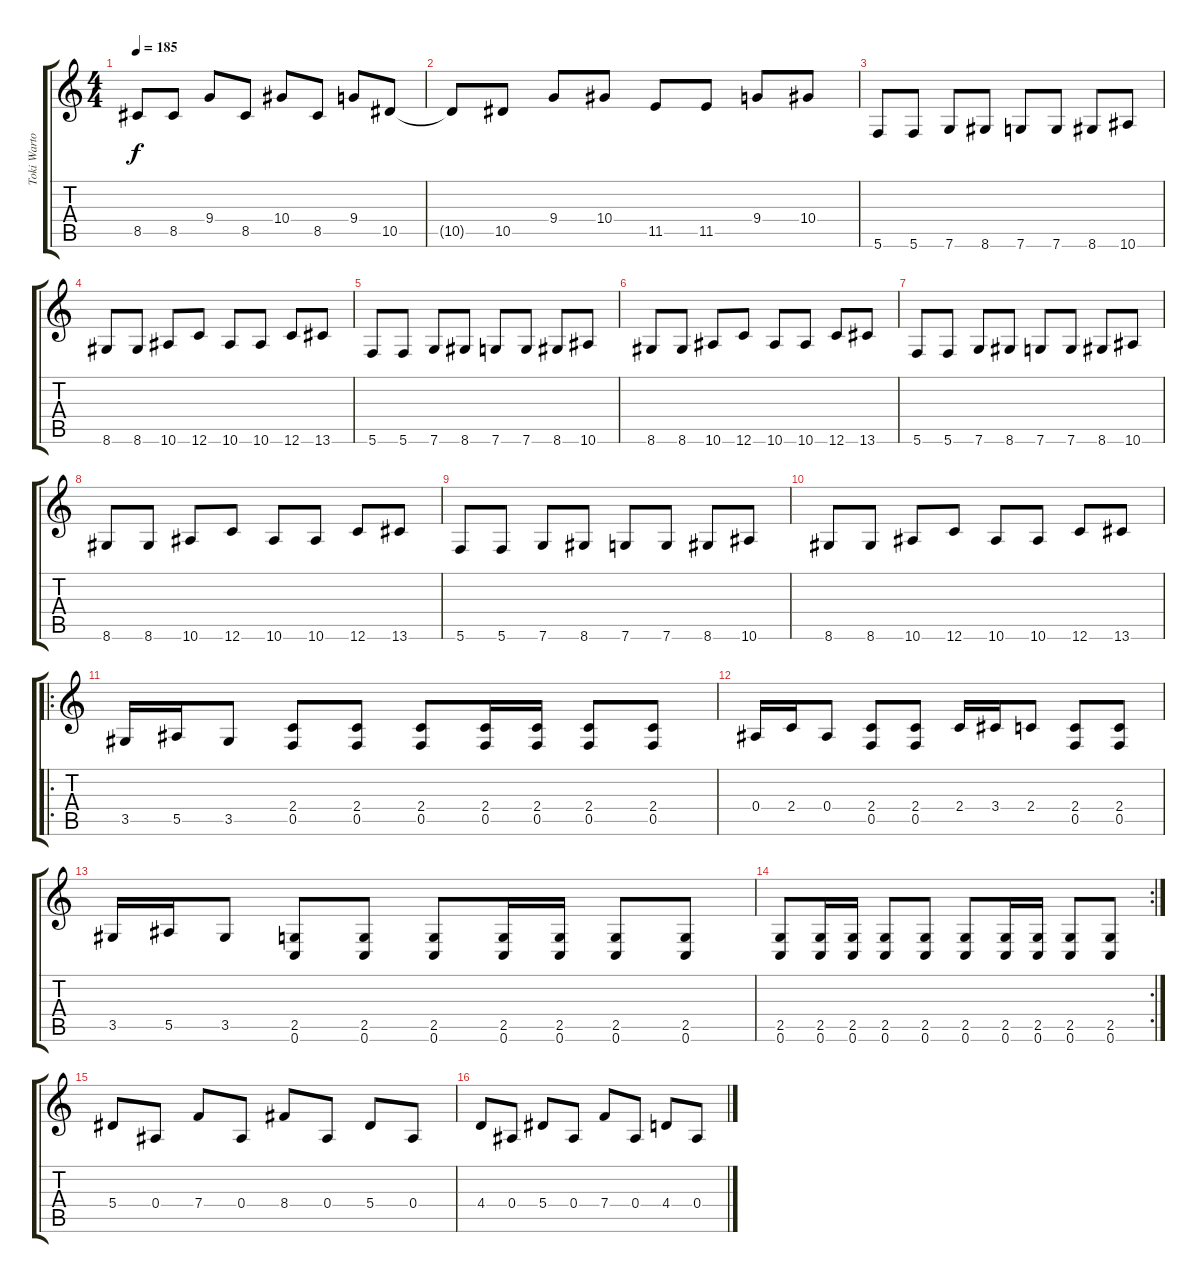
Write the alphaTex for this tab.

\track ("Toki Wartooth" "Toki Warto") {instrument distortionguitar}
\staff {score tabs}
\tuning (C4 G3 Eb3 Bb2 F2 C2) {hide}
\ts (4 4)
\tempo 185
\clef g2
\ks c
8.5.8{dy f} 8.5.8 9.4.8 8.5.8 10.4.8 8.5.8 9.4.8 10.5.8 |
10.5{t}.8 10.5.8 9.4.8 10.4.8 11.5.8 11.5.8 9.4.8 10.4.8 |
5.6.8 5.6.8 7.6.8 8.6.8 7.6.8 7.6.8 8.6.8 10.6.8 |
8.6.8 8.6.8 10.6.8 12.6.8 10.6.8 10.6.8 12.6.8 13.6.8 |
5.6.8{volume 16} 5.6.8 7.6.8 8.6.8 7.6.8 7.6.8 8.6.8 10.6.8 |
8.6.8 8.6.8 10.6.8 12.6.8 10.6.8 10.6.8 12.6.8 13.6.8 |
5.6.8 5.6.8 7.6.8 8.6.8 7.6.8 7.6.8 8.6.8 10.6.8 |
8.6.8 8.6.8 10.6.8 12.6.8 10.6.8 10.6.8 12.6.8 13.6.8 |
5.6.8 5.6.8 7.6.8 8.6.8 7.6.8 7.6.8 8.6.8 10.6.8 |
8.6.8 8.6.8 10.6.8 12.6.8 10.6.8 10.6.8 12.6.8 13.6.8 |
\ro
3.5.16 5.5.16 3.5.8 (2.4 0.5).8 (2.4 0.5).8 (2.4 0.5).8 (2.4 0.5).16 (2.4 0.5).16 (2.4 0.5).8 (2.4 0.5).8 |
0.4.16 2.4.16 0.4.8 (2.4 0.5).8 (2.4 0.5).8 2.4.16 3.4.16 2.4.8 (2.4 0.5).8 (2.4 0.5).8 |
3.5.16 5.5.16 3.5.8 (2.5 0.6).8 (2.5 0.6).8 (2.5 0.6).8 (2.5 0.6).16 (2.5 0.6).16 (2.5 0.6).8 (2.5 0.6).8 |
\rc 2
(2.5 0.6).8 (2.5 0.6).16 (2.5 0.6).16 (2.5 0.6).8 (2.5 0.6).8 (2.5 0.6).8 (2.5 0.6).16 (2.5 0.6).16 (2.5 0.6).8 (2.5 0.6).8 |
5.4.8 0.4.8 7.4.8 0.4.8 8.4.8 0.4.8 5.4.8 0.4.8 |
4.4.8 0.4.8 5.4.8 0.4.8 7.4.8 0.4.8 4.4.8 0.4.8
